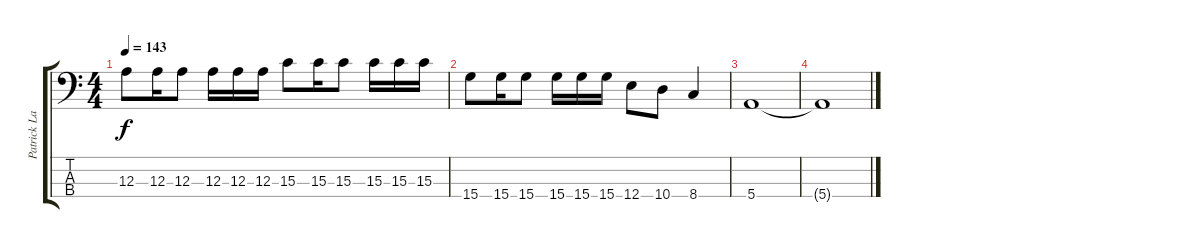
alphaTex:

\track ("Patrick Latreille" "Patrick La") {instrument electricbasspick}
\staff {score tabs}
\tuning (G2 D2 A1 E1) {hide}
\ts (4 4)
\tempo 143
\clef f4
\ks c
12.3.8{dy f} 12.3.16 12.3.8 12.3.16 12.3.16 12.3.16 15.3.8 15.3.16 15.3.8 15.3.16 15.3.16 15.3.16 |
15.4.8 15.4.16 15.4.8 15.4.16 15.4.16 15.4.16 12.4.8 10.4.8 8.4.4 |
5.4.1 |
5.4{t}.1
